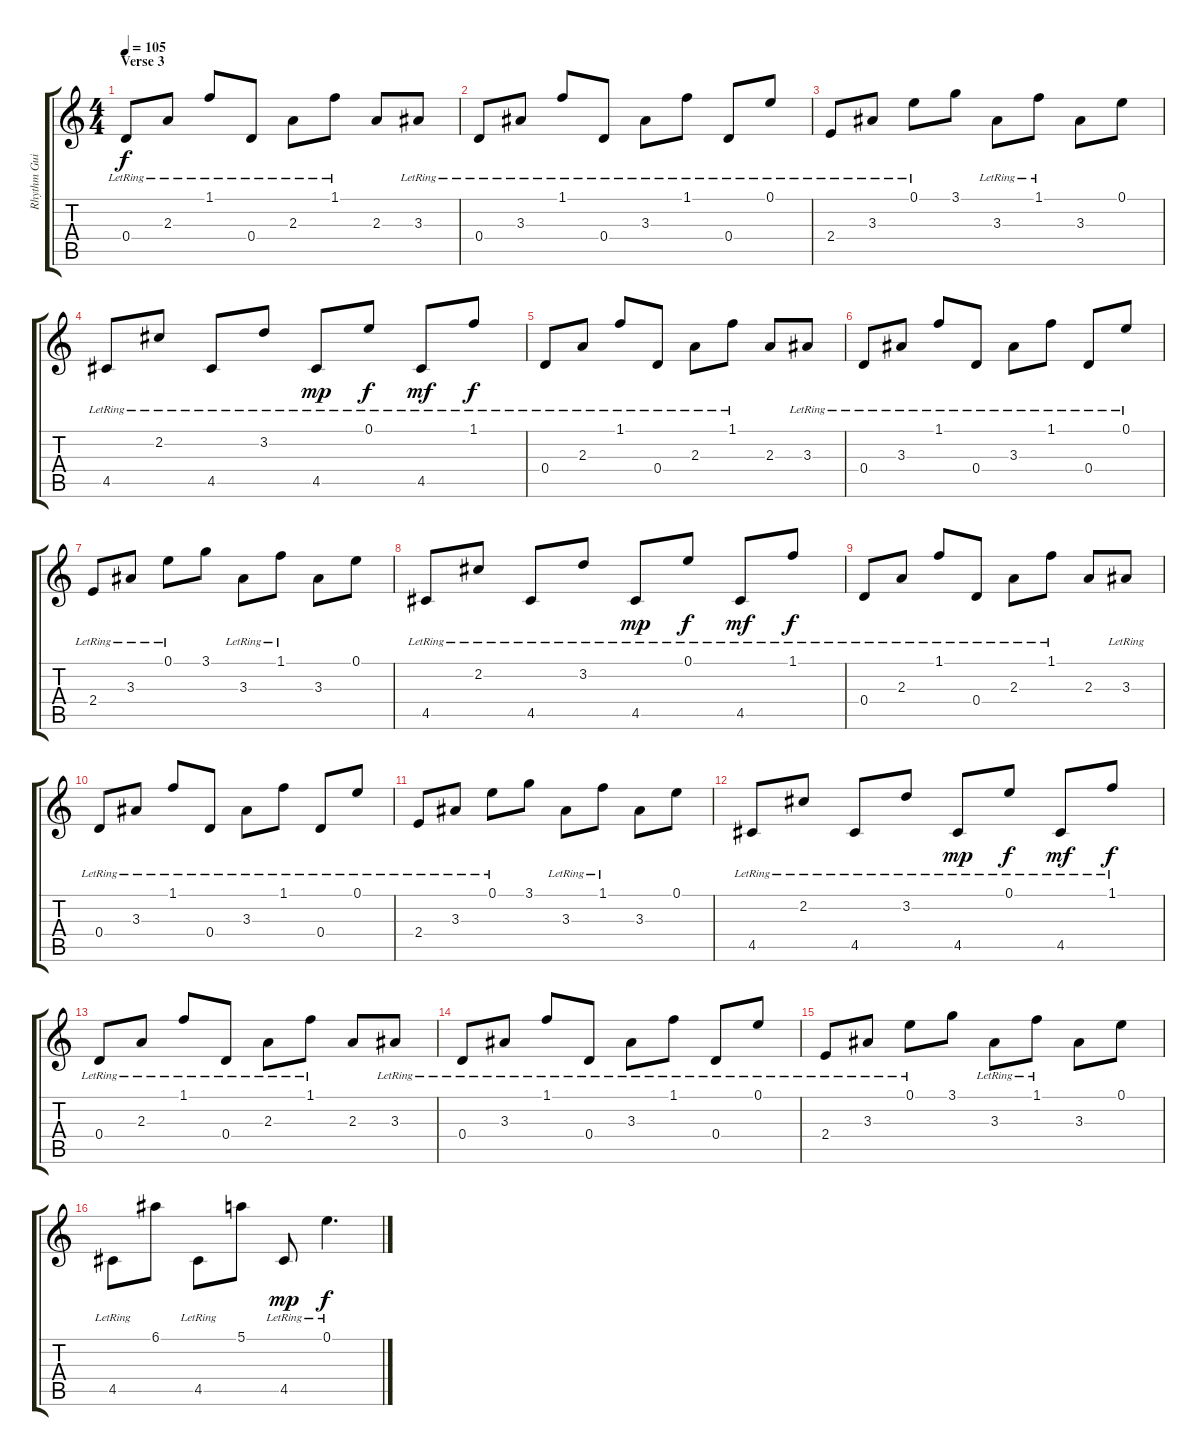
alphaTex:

\track ("Rhythm Guitar" "Rhythm Gui") {instrument electricguitarclean}
\staff {score tabs}
\tuning (E4 B3 G3 D3 A2 E2) {hide}
\ts (4 4)
\section ("" "Verse 3")
\tempo 105
\clef g2
\ks c
0.4{lr}.8{dy f} 2.3{lr}.8 1.1{lr}.8 0.4{lr}.8 2.3{lr}.8 1.1{lr}.8 2.3.8 3.3{lr}.8 |
0.4{lr}.8 3.3{lr}.8 1.1{lr}.8 0.4{lr}.8 3.3{lr}.8 1.1{lr}.8 0.4{lr}.8 0.1{lr}.8 |
2.4{lr}.8 3.3{lr}.8 0.1{lr}.8 3.1.8 3.3{lr}.8 1.1{lr}.8 3.3.8 0.1.8 |
4.5{lr}.8 2.2{lr}.8 4.5{lr}.8 3.2{lr}.8 4.5{lr}.8{dy mp} 0.1{lr}.8{dy f} 4.5{lr}.8{dy mf} 1.1{lr}.8{dy f} |
0.4{lr}.8 2.3{lr}.8 1.1{lr}.8 0.4{lr}.8 2.3{lr}.8 1.1{lr}.8 2.3.8 3.3{lr}.8 |
0.4{lr}.8 3.3{lr}.8 1.1{lr}.8 0.4{lr}.8 3.3{lr}.8 1.1{lr}.8 0.4{lr}.8 0.1{lr}.8 |
2.4{lr}.8 3.3{lr}.8 0.1{lr}.8 3.1.8 3.3{lr}.8 1.1{lr}.8 3.3.8 0.1.8 |
4.5{lr}.8 2.2{lr}.8 4.5{lr}.8 3.2{lr}.8 4.5{lr}.8{dy mp} 0.1{lr}.8{dy f} 4.5{lr}.8{dy mf} 1.1{lr}.8{dy f} |
0.4{lr}.8 2.3{lr}.8 1.1{lr}.8 0.4{lr}.8 2.3{lr}.8 1.1{lr}.8 2.3.8 3.3{lr}.8 |
0.4{lr}.8 3.3{lr}.8 1.1{lr}.8 0.4{lr}.8 3.3{lr}.8 1.1{lr}.8 0.4{lr}.8 0.1{lr}.8 |
2.4{lr}.8 3.3{lr}.8 0.1{lr}.8 3.1.8 3.3{lr}.8 1.1{lr}.8 3.3.8 0.1.8 |
4.5{lr}.8 2.2{lr}.8 4.5{lr}.8 3.2{lr}.8 4.5{lr}.8{dy mp} 0.1{lr}.8{dy f} 4.5{lr}.8{dy mf} 1.1{lr}.8{dy f} |
0.4{lr}.8 2.3{lr}.8 1.1{lr}.8 0.4{lr}.8 2.3{lr}.8 1.1{lr}.8 2.3.8 3.3{lr}.8 |
0.4{lr}.8 3.3{lr}.8 1.1{lr}.8 0.4{lr}.8 3.3{lr}.8 1.1{lr}.8 0.4{lr}.8 0.1{lr}.8 |
2.4{lr}.8 3.3{lr}.8 0.1{lr}.8 3.1.8 3.3{lr}.8 1.1{lr}.8 3.3.8 0.1.8 |
4.5{lr}.8 6.1.8 4.5{lr}.8 5.1.8 4.5{lr}.8{dy mp} 0.1{lr}.4{d dy f}
